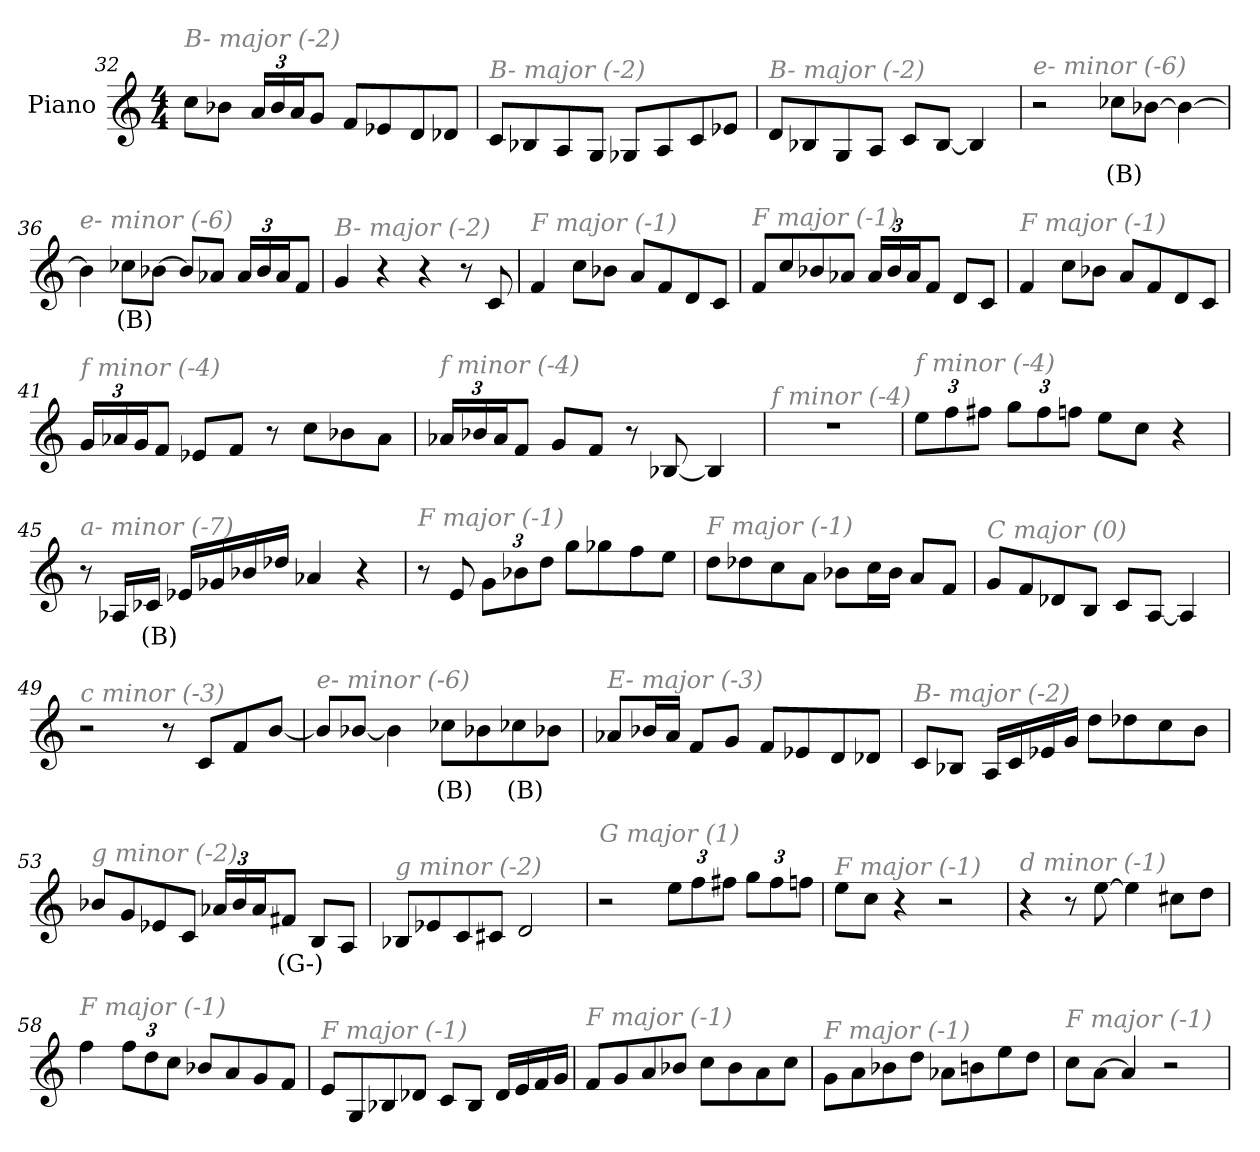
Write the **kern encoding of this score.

**kern	**text
*part1	*part1
*staff1	*staff1
*I"Piano	*
*I'Pno	*
*clefG2	*
*k[]	*
*M4/4	*
=32	=32
!LO:TX:i:color=#808080:t=B- major (-2)	!
8cc\L	.
8b-X\J	.
*Xbrackettup	*
24a/LL	.
24b-/	.
24a/J	.
8g/J	.
8f/L	.
8e-X/	.
8d/	.
8d-X/J	.
=33	=33
!LO:TX:i:color=#808080:t=B- major (-2)	!
8c/L	.
8B-X/	.
8A/	.
8G/J	.
8G-X/L	.
8A/	.
8c/	.
8e-X/J	.
!!LO:LB:g=z
=34	=34
!LO:TX:i:color=#808080:t=B- major (-2)	!
8d/L	.
8B-X/	.
8G/	.
8A/J	.
8c/L	.
[8B-/J	.
4B-/]	.
=35	=35
!LO:TX:i:color=#808080:t=e- minor (-6)	!
2r	.
8cc-Xi\L	(B)
[8b-X\J	.
4b-\_	.
=36	=36
!LO:TX:i:color=#808080:t=e- minor (-6)	!
4b-\]	.
8cc-Xi\L	(B)
[8b-X\J	.
8b-/L]	.
8a-X/J	.
24a-/LL	.
24b-/	.
24a-/J	.
8f/J	.
=37	=37
!LO:TX:i:color=#808080:t=B- major (-2)	!
4g/	.
4r	.
4r	.
8r	.
8c/	.
=38	=38
!LO:TX:i:color=#808080:t=F major (-1)	!
4f/	.
8cc\L	.
8b-X\J	.
8a/L	.
8f/	.
8d/	.
8c/J	.
!!LO:LB:g=z
=39	=39
!LO:TX:i:color=#808080:t=F major (-1)	!
8f/L	.
8cc/	.
8b-X/	.
8a-X/J	.
24a-/LL	.
24b-/	.
24a-/J	.
8f/J	.
8d/L	.
8c/J	.
=40	=40
!LO:TX:i:color=#808080:t=F major (-1)	!
4f/	.
8cc\L	.
8b-X\J	.
8a/L	.
8f/	.
8d/	.
8c/J	.
=41	=41
!LO:TX:i:color=#808080:t=f minor (-4)	!
24g/LL	.
24a-X/	.
24g/J	.
8f/J	.
8e-X/L	.
8f/J	.
8r	.
8cc\L	.
8b-X\	.
8a-\J	.
=42	=42
!LO:TX:i:color=#808080:t=f minor (-4)	!
24a-X/LL	.
24b-X/	.
24a-/J	.
8f/J	.
8g/L	.
8f/J	.
8r	.
[8B-X/	.
4B-/]	.
!!LO:PB:g=z
=43	=43
!LO:TX:i:color=#808080:t=f minor (-4)	!
1r	.
=44	=44
!LO:TX:i:color=#808080:t=f minor (-4)	!
12ee\L	.
12ff\	.
12ff#X\J	.
12gg\L	.
12ff#\	.
12ffn\J	.
8ee\L	.
8cc\J	.
4r	.
=45	=45
!LO:TX:i:color=#808080:t=a- minor (-7)	!
8r	.
16A-X/LL	.
16c-Xi/JJ	(B)
16e-X/LL	.
16g-X/	.
16b-X/	.
16dd-X/JJ	.
4a-X/	.
4r	.
=46	=46
!LO:TX:i:color=#808080:t=F major (-1)	!
8r	.
8e/	.
12g\L	.
12b-X\	.
12dd\J	.
8gg\L	.
8gg-X\	.
8ff\	.
8ee\J	.
!!LO:LB:g=z
=47	=47
!LO:TX:i:color=#808080:t=F major (-1)	!
8dd\L	.
8dd-X\	.
8cc\	.
8a\J	.
8b-X\L	.
16cc\L	.
16b-\JJ	.
8a/L	.
8f/J	.
=48	=48
!LO:TX:i:color=#808080:t=C major (0)	!
8g/L	.
8f/	.
8d-X/	.
8B/J	.
8c/L	.
[8A/J	.
4A/]	.
=49	=49
!LO:TX:i:color=#808080:t=c minor (-3)	!
2r	.
8r	.
8c/L	.
8f/	.
[8b/J	.
=50	=50
!LO:TX:i:color=#808080:t=e- minor (-6)	!
8b/L]	.
[8b-X/J	.
4b-\]	.
8cc-Xi\L	(B)
8b-X\	.
8cc-Xi\	(B)
8b-X\J	.
!!LO:LB:g=z
=51	=51
!LO:TX:i:color=#808080:t=E- major (-3)	!
8a-X/L	.
16b-X/L	.
16a-/JJ	.
8f/L	.
8g/J	.
8f/L	.
8e-X/	.
8d/	.
8d-X/J	.
=52	=52
!LO:TX:i:color=#808080:t=B- major (-2)	!
8c/L	.
8B-X/J	.
16A/LL	.
16c/	.
16e-X/	.
16g/JJ	.
8dd\L	.
8dd-X\	.
8cc\	.
8b\J	.
=53	=53
!LO:TX:i:color=#808080:t=g minor (-2)	!
8b-X/L	.
8g/	.
8e-X/	.
8c/J	.
24a-X/LL	.
24b-/	.
24a-/J	.
8f#Xi/J	(G-)
8B/L	.
8A/J	.
=54	=54
!LO:TX:i:color=#808080:t=g minor (-2)	!
8B-X/L	.
8e-X/	.
8c/	.
8c#X/J	.
2d/	.
!!LO:LB:g=z
=55	=55
!LO:TX:i:color=#808080:t=G major (1)	!
2r	.
12ee\L	.
12ff\	.
12ff#X\J	.
12gg\L	.
12ff#\	.
12ffn\J	.
=56	=56
!LO:TX:i:color=#808080:t=F major (-1)	!
8ee\L	.
8cc\J	.
4r	.
2r	.
=57	=57
!LO:TX:i:color=#808080:t=d minor (-1)	!
4r	.
8r	.
[8ee\	.
4ee\]	.
8cc#X\L	.
8dd\J	.
=58	=58
!LO:TX:i:color=#808080:t=F major (-1)	!
4ff\	.
12ff\L	.
12dd\	.
12cc\J	.
8b-X/L	.
8a/	.
8g/	.
8f/J	.
!!LO:LB:g=z
=59	=59
!LO:TX:i:color=#808080:t=F major (-1)	!
8e/L	.
8G/	.
8B-X/	.
8d-X/J	.
8c/L	.
8B-/J	.
16d-/LL	.
16e/	.
16f/	.
16g/JJ	.
=60	=60
!LO:TX:i:color=#808080:t=F major (-1)	!
8f/L	.
8g/	.
8a/	.
8b-X/J	.
8cc\L	.
8b-\	.
8a\	.
8cc\J	.
=61	=61
!LO:TX:i:color=#808080:t=F major (-1)	!
8g\L	.
8a\	.
8b-X\	.
8dd\J	.
8a-X\L	.
8bn\	.
8ee\	.
8dd\J	.
=62	=62
!LO:TX:i:color=#808080:t=F major (-1)	!
8cc\L	.
[8a\J	.
4a/]	.
2r	.
=	=
*-	*-
